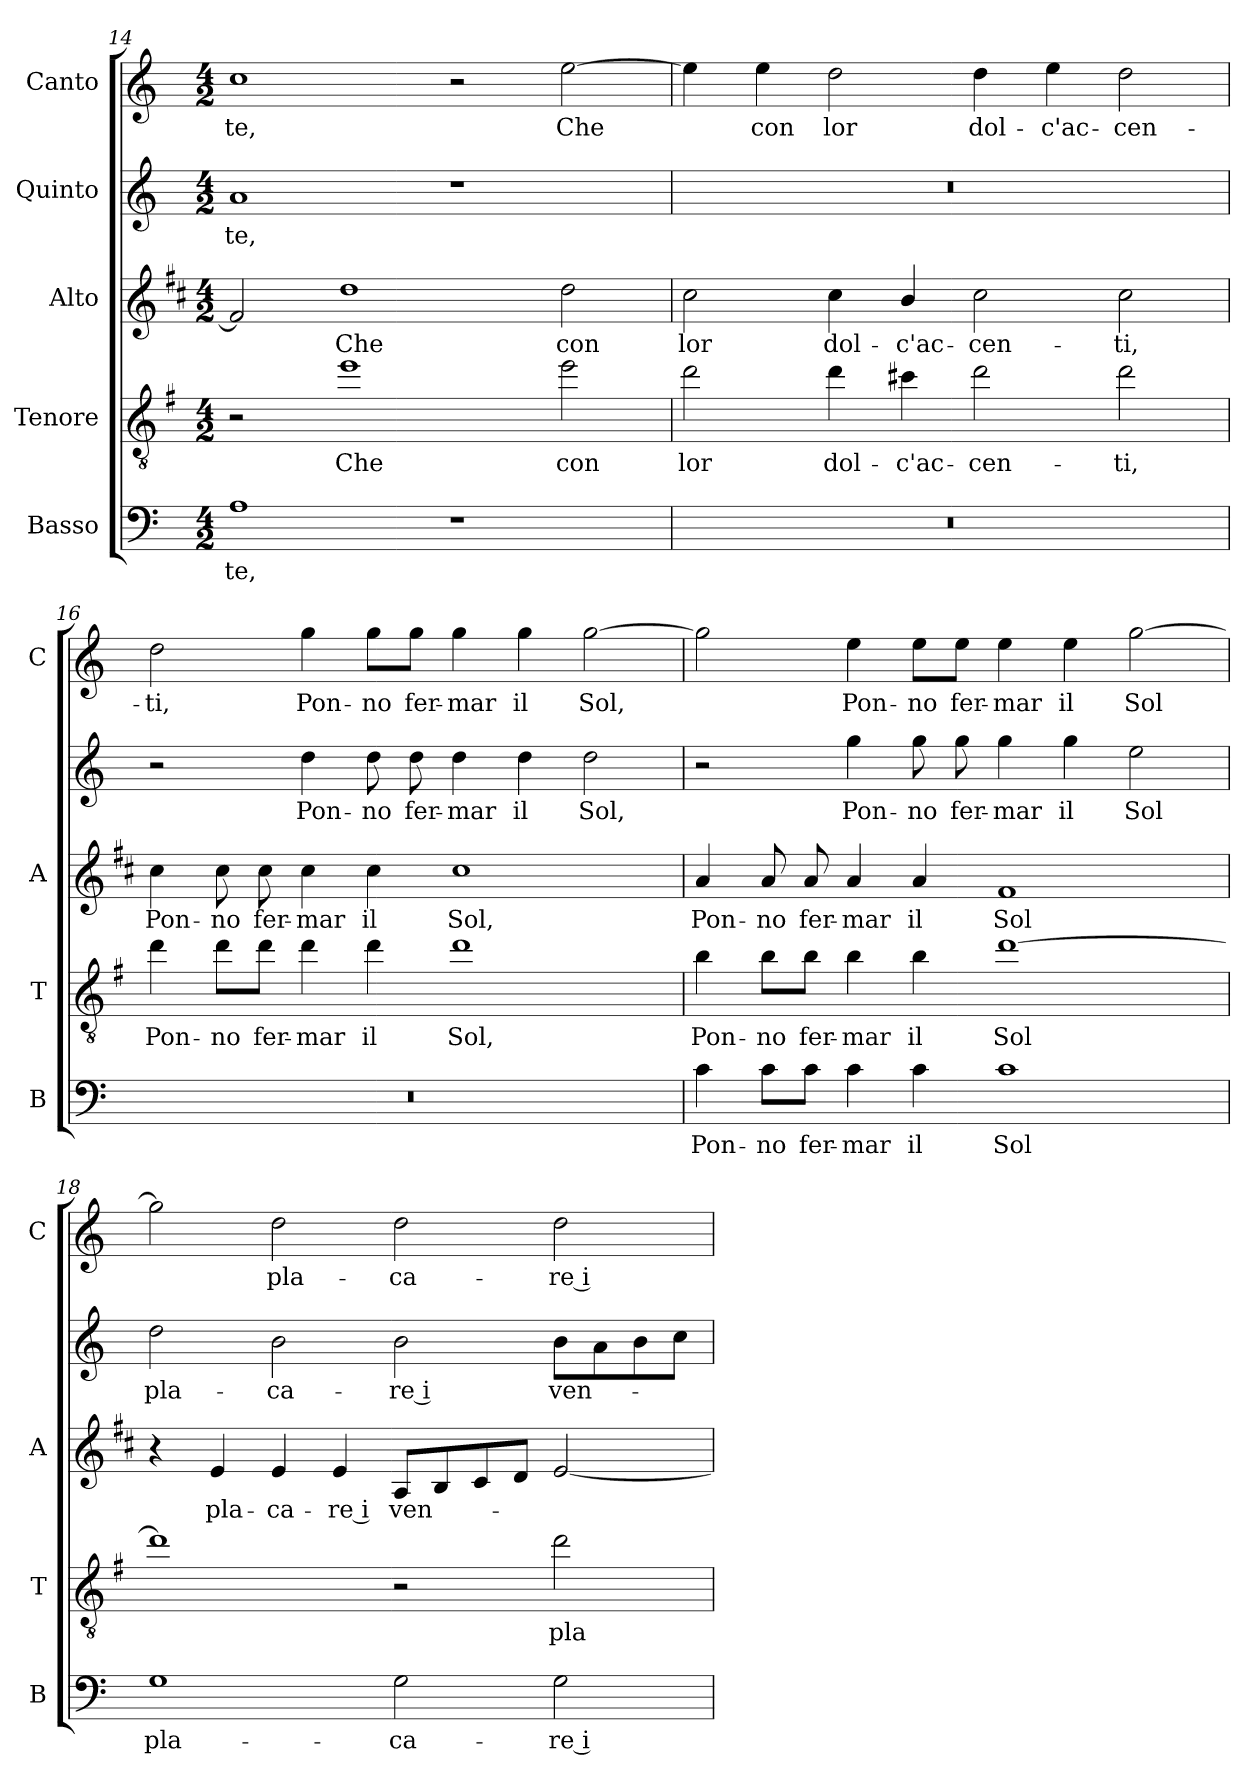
**kern	**text	**kern	**text	**kern	**text	**kern	**text	**kern	**text
*part5	*part5	*part4	*part4	*part3	*part3	*part2	*part2	*part1	*part1
*staff5	*staff5	*staff4	*staff4	*staff3	*staff3	*staff2	*staff2	*staff1	*staff1
*I"Basso	*	*I"Tenore	*	*I"Alto	*	*I"Quinto	*	*I"Canto	*
*I'B	*	*I'T	*	*I'A	*	*	*	*I'C	*
!!LO:LB:g=z
*clefF4	*	*clefGv2	*	*clefG2	*	*clefG2	*	*clefG2	*
*	*	*ITrd4c7	*	*ITrd1c2	*	*	*	*	*
*k[]	*	*k[]	*	*k[]	*	*k[]	*	*k[]	*
*C:	*	*C:	*	*C:	*	*C:	*	*C:	*
*M4/2	*	*M4/2	*	*M4/2	*	*M4/2	*	*M4/2	*
=14	=14	=14	=14	=14	=14	=14	=14	=14	=14
!	!LO:LY:b	!	!	!	!	!	!LO:LY:b	!	!LO:LY:b
1A	-te,	2r	.	2e/]	.	1a	-te,	1cc	-te,
!	!	!	!LO:LY:b	!	!LO:LY:b	!	!	!	!
.	.	1a	Che	1cc	Che	.	.	.	.
1r	.	.	.	.	.	1r	.	2r	.
!	!	!	!LO:LY:b	!	!LO:LY:b	!	!	!	!LO:LY:b
.	.	2a\	con	2cc\	con	.	.	[2ee\	Che
=15	=15	=15	=15	=15	=15	=15	=15	=15	=15
!	!	!	!LO:LY:b	!	!LO:LY:b	!	!	!	!
0r	.	2g\	lor	2b\	lor	0r	.	4ee\]	.
!	!	!	!	!	!	!	!	!	!LO:LY:b
.	.	.	.	.	.	.	.	4ee\	con
!	!	!	!LO:LY:b	!	!LO:LY:b	!	!	!	!LO:LY:b
.	.	4g\	dol-	4b\	dol-	.	.	2dd\	lor
!	!	!	!LO:LY:b	!	!LO:LY:b	!	!	!	!
.	.	4f#X\	-c'ac-	4a/	-c'ac-	.	.	.	.
!	!	!	!LO:LY:b	!	!LO:LY:b	!	!	!	!LO:LY:b
.	.	2g\	-cen-	2b\	-cen-	.	.	4dd\	dol-
!	!	!	!	!	!	!	!	!	!LO:LY:b
.	.	.	.	.	.	.	.	4ee\	-c'ac-
!	!	!	!LO:LY:b	!	!LO:LY:b	!	!	!	!LO:LY:b
.	.	2g\	-ti,	2b\	-ti,	.	.	2dd\	-cen-
=16	=16	=16	=16	=16	=16	=16	=16	=16	=16
!	!	!	!LO:LY:b	!	!LO:LY:b	!	!	!	!LO:LY:b
0r	.	4g\	Pon-	4b\	Pon-	2r	.	2dd\	-ti,
!	!	!	!LO:LY:b	!	!LO:LY:b	!	!	!	!
.	.	8g\L	-no	8b\	-no	.	.	.	.
!	!	!	!LO:LY:b	!	!LO:LY:b	!	!	!	!
.	.	8g\J	fer-	8b\	fer-	.	.	.	.
!	!	!	!LO:LY:b	!	!LO:LY:b	!	!LO:LY:b	!	!LO:LY:b
.	.	4g\	-mar	4b\	-mar	4dd\	Pon-	4gg\	Pon-
!	!	!	!LO:LY:b	!	!LO:LY:b	!	!LO:LY:b	!	!LO:LY:b
.	.	4g\	il	4b\	il	8dd\	-no	8gg\L	-no
!	!	!	!	!	!	!	!LO:LY:b	!	!LO:LY:b
.	.	.	.	.	.	8dd\	fer-	8gg\J	fer-
!	!	!	!LO:LY:b	!	!LO:LY:b	!	!LO:LY:b	!	!LO:LY:b
.	.	1g	Sol,	1b	Sol,	4dd\	-mar	4gg\	-mar
!	!	!	!	!	!	!	!LO:LY:b	!	!LO:LY:b
.	.	.	.	.	.	4dd\	il	4gg\	il
!	!	!	!	!	!	!	!LO:LY:b	!	!LO:LY:b
.	.	.	.	.	.	2dd\	Sol,	[2gg\	Sol,
!!LO:LB:g=z
=17	=17	=17	=17	=17	=17	=17	=17	=17	=17
!	!LO:LY:b	!	!LO:LY:b	!	!LO:LY:b	!	!	!	!
4c\	Pon-	4e\	Pon-	4g/	Pon-	2r	.	2gg\]	.
!	!LO:LY:b	!	!LO:LY:b	!	!LO:LY:b	!	!	!	!
8c\L	-no	8e\L	-no	8g/	-no	.	.	.	.
!	!LO:LY:b	!	!LO:LY:b	!	!LO:LY:b	!	!	!	!
8c\J	fer-	8e\J	fer-	8g/	fer-	.	.	.	.
!	!LO:LY:b	!	!LO:LY:b	!	!LO:LY:b	!	!LO:LY:b	!	!LO:LY:b
4c\	-mar	4e\	-mar	4g/	-mar	4gg\	Pon-	4ee\	Pon-
!	!LO:LY:b	!	!LO:LY:b	!	!LO:LY:b	!	!LO:LY:b	!	!LO:LY:b
4c\	il	4e\	il	4g/	il	8gg\	-no	8ee\L	-no
!	!	!	!	!	!	!	!LO:LY:b	!	!LO:LY:b
.	.	.	.	.	.	8gg\	fer-	8ee\J	fer-
!	!LO:LY:b	!	!LO:LY:b	!	!LO:LY:b	!	!LO:LY:b	!	!LO:LY:b
1c	Sol	[1g	Sol	1e	Sol	4gg\	-mar	4ee\	-mar
!	!	!	!	!	!	!	!LO:LY:b	!	!LO:LY:b
.	.	.	.	.	.	4gg\	il	4ee\	il
!	!	!	!	!	!	!	!LO:LY:b	!	!LO:LY:b
.	.	.	.	.	.	2ee\	Sol	[2gg\	Sol
=18	=18	=18	=18	=18	=18	=18	=18	=18	=18
!	!LO:LY:b	!	!	!	!	!	!LO:LY:b	!	!
1G	pla-	1g]	.	4r	.	2dd\	pla-	2gg\]	.
!	!	!	!	!	!LO:LY:b	!	!	!	!
.	.	.	.	4d/	pla-	.	.	.	.
!	!	!	!	!	!LO:LY:b	!	!LO:LY:b	!	!LO:LY:b
.	.	.	.	4d/	-ca-	2b\	-ca-	2dd\	pla-
!	!	!	!	!	!LO:LY:b	!	!	!	!
.	.	.	.	4d/	-re i	.	.	.	.
!	!LO:LY:b	!	!	!	!LO:LY:b	!	!LO:LY:b	!	!LO:LY:b
2G\	-ca-	2r	.	8G/L	ven-	2b\	-re i	2dd\	-ca-
.	.	.	.	8A/	.	.	.	.	.
.	.	.	.	8B/	.	.	.	.	.
.	.	.	.	8c/J	.	.	.	.	.
!	!LO:LY:b	!	!LO:LY:b	!	!	!	!LO:LY:b	!	!LO:LY:b
2G\	-re i	2g\	pla-	[2d/	.	8b\L	ven-	2dd\	-re i
.	.	.	.	.	.	8a\	.	.	.
.	.	.	.	.	.	8b\	.	.	.
.	.	.	.	.	.	8cc\J	.	.	.
=	=	=	=	=	=	=	=	=	=
*-	*-	*-	*-	*-	*-	*-	*-	*-	*-
